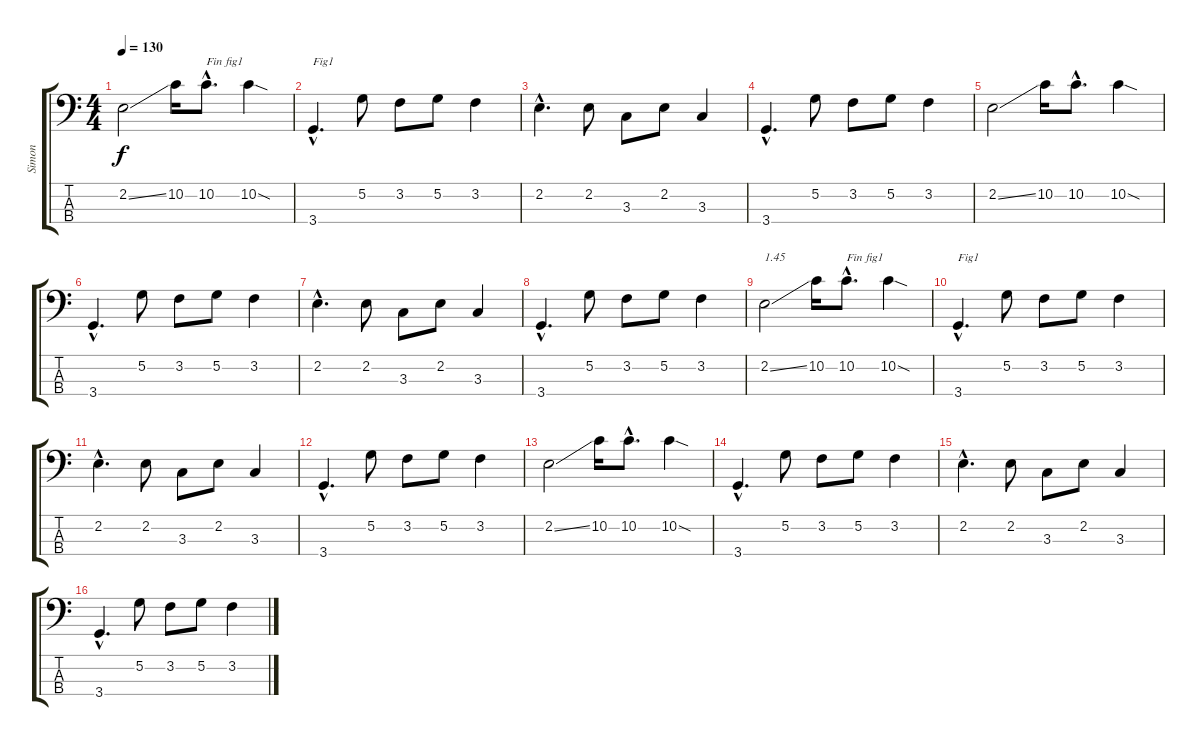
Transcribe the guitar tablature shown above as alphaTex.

\track ("Simon" "Simon") {instrument electricbassfinger}
\staff {score tabs}
\tuning (G2 D2 A1 E1) {hide}
\ts (4 4)
\tempo 130
\clef f4
\ks c
2.2{ss}.2{dy f} 10.2.16 10.2{hac}.8{d txt "Fin fig1"} 10.2{sod}.4 |
3.4{hac}.4{d txt "Fig1"} 5.2.8 3.2.8 5.2.8 3.2.4 |
2.2{hac}.4{d} 2.2.8 3.3.8 2.2.8 3.3.4 |
3.4{hac}.4{d} 5.2.8 3.2.8 5.2.8 3.2.4 |
2.2{ss}.2 10.2.16 10.2{hac}.8{d} 10.2{sod}.4 |
3.4{hac}.4{d} 5.2.8 3.2.8 5.2.8 3.2.4 |
2.2{hac}.4{d} 2.2.8 3.3.8 2.2.8 3.3.4 |
3.4{hac}.4{d} 5.2.8 3.2.8 5.2.8 3.2.4 |
2.2{ss}.2{txt "1.45"} 10.2.16 10.2{hac}.8{d txt "Fin fig1"} 10.2{sod}.4 |
3.4{hac}.4{d txt "Fig1"} 5.2.8 3.2.8 5.2.8 3.2.4 |
2.2{hac}.4{d} 2.2.8 3.3.8 2.2.8 3.3.4 |
3.4{hac}.4{d} 5.2.8 3.2.8 5.2.8 3.2.4 |
2.2{ss}.2 10.2.16 10.2{hac}.8{d} 10.2{sod}.4 |
3.4{hac}.4{d} 5.2.8 3.2.8 5.2.8 3.2.4 |
2.2{hac}.4{d} 2.2.8 3.3.8 2.2.8 3.3.4 |
3.4{hac}.4{d} 5.2.8 3.2.8 5.2.8 3.2.4
